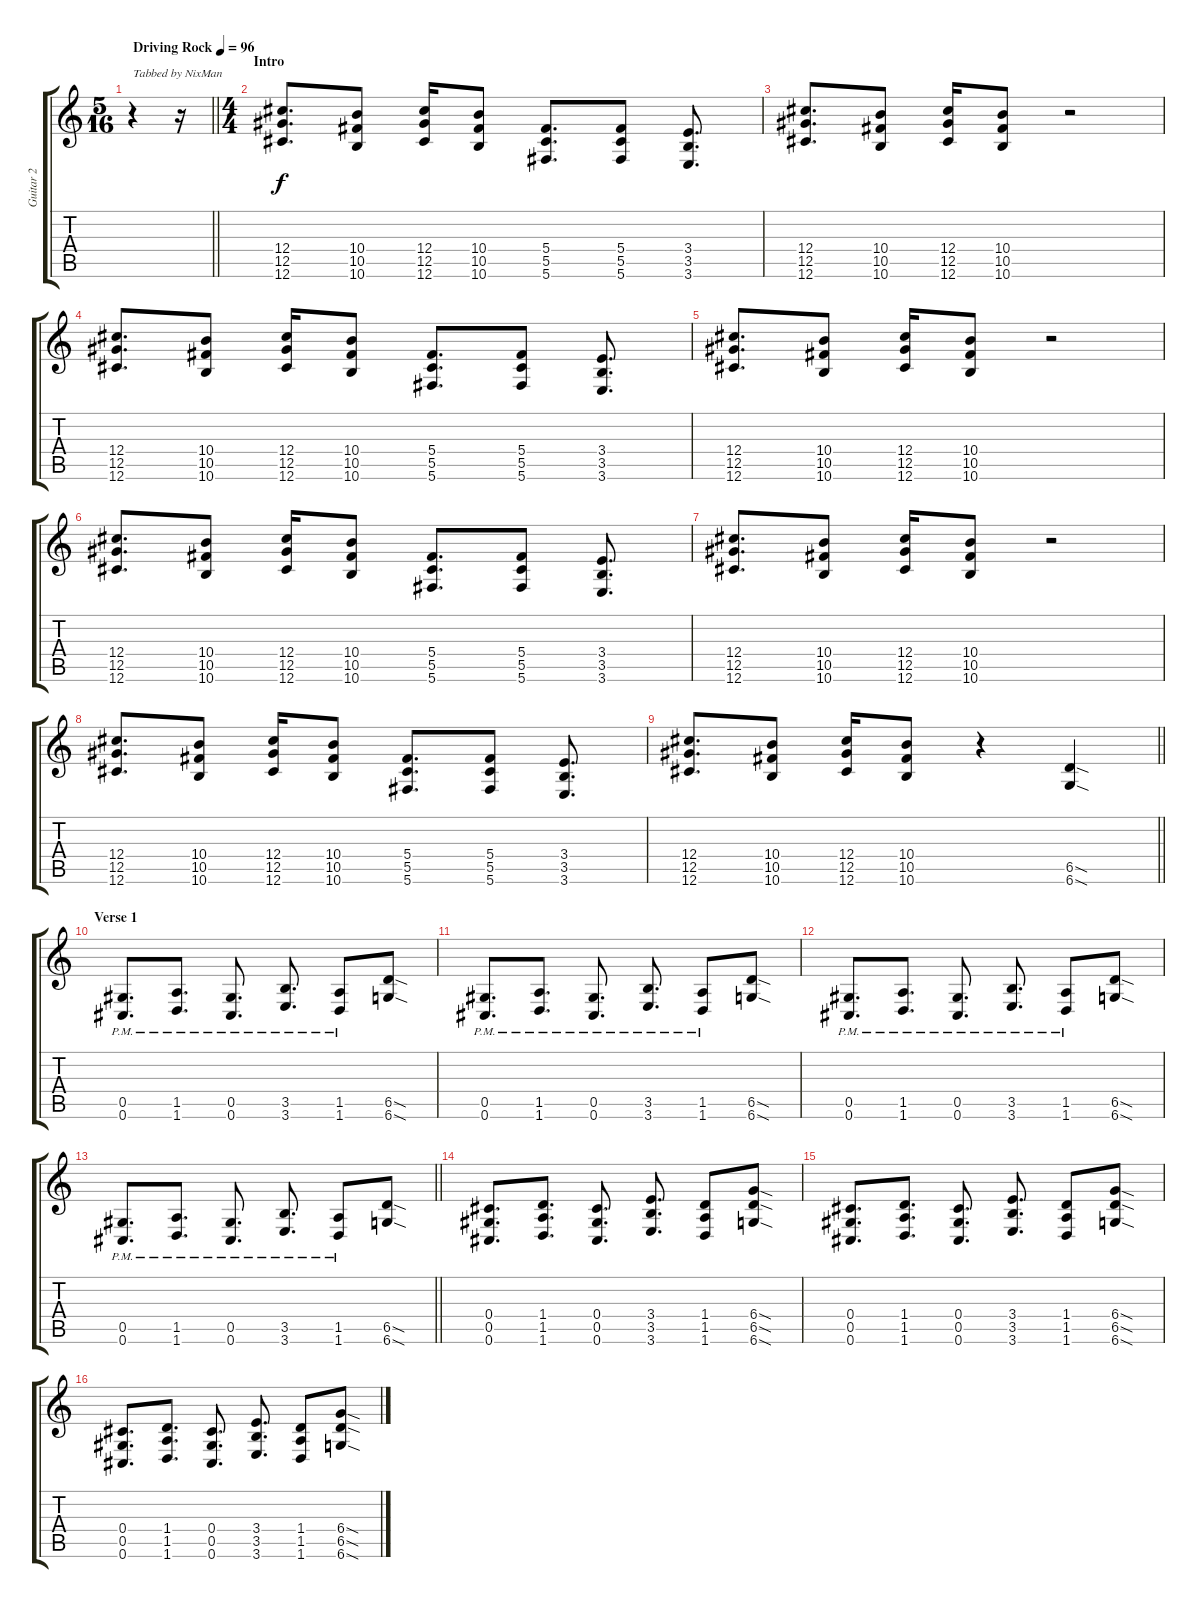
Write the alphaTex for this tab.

\track ("Guitar 2" "Guitar 2") {instrument overdrivenguitar}
\staff {score tabs}
\tuning (Eb4 Bb3 Gb3 Db3 Ab2 Db2) {hide}
\ts (5 16)
\tempo (96 "Driving Rock")
\clef g2
\barLineRight lightlight
\ks c
r.4{txt "Tabbed by NixMan" dy f instrument overdrivenguitar} r.16 |
\ts (4 4)
\section ("" "Intro")
(12.4 12.5 12.6).8{d} (10.4 10.5 10.6).8 (12.4 12.5 12.6).16 (10.4 10.5 10.6).8 (5.4 5.5 5.6).8{d} (5.4 5.5 5.6).8 (3.4 3.5 3.6).8{d} |
(12.4 12.5 12.6).8{d} (10.4 10.5 10.6).8 (12.4 12.5 12.6).16 (10.4 10.5 10.6).8 r.2 |
(12.4 12.5 12.6).8{d} (10.4 10.5 10.6).8 (12.4 12.5 12.6).16 (10.4 10.5 10.6).8 (5.4 5.5 5.6).8{d} (5.4 5.5 5.6).8 (3.4 3.5 3.6).8{d} |
(12.4 12.5 12.6).8{d} (10.4 10.5 10.6).8 (12.4 12.5 12.6).16 (10.4 10.5 10.6).8 r.2 |
(12.4 12.5 12.6).8{d} (10.4 10.5 10.6).8 (12.4 12.5 12.6).16 (10.4 10.5 10.6).8 (5.4 5.5 5.6).8{d} (5.4 5.5 5.6).8 (3.4 3.5 3.6).8{d} |
(12.4 12.5 12.6).8{d} (10.4 10.5 10.6).8 (12.4 12.5 12.6).16 (10.4 10.5 10.6).8 r.2 |
(12.4 12.5 12.6).8{d} (10.4 10.5 10.6).8 (12.4 12.5 12.6).16 (10.4 10.5 10.6).8 (5.4 5.5 5.6).8{d} (5.4 5.5 5.6).8 (3.4 3.5 3.6).8{d} |
\barLineRight lightlight
(12.4 12.5 12.6).8{d} (10.4 10.5 10.6).8 (12.4 12.5 12.6).16 (10.4 10.5 10.6).8 r.4 (6.5{sod} 6.6{sod}).4 |
\section ("" "Verse 1")
(0.5{pm} 0.6{pm}).8{d} (1.5{pm} 1.6{pm}).8{d} (0.5{pm} 0.6{pm}).8{d} (3.5{pm} 3.6{pm}).8{d} (1.5{pm} 1.6{pm}).8 (6.5{sod} 6.6{sod}).8 |
(0.5{pm} 0.6{pm}).8{d} (1.5{pm} 1.6{pm}).8{d} (0.5{pm} 0.6{pm}).8{d} (3.5{pm} 3.6{pm}).8{d} (1.5{pm} 1.6{pm}).8 (6.5{sod} 6.6{sod}).8 |
(0.5{pm} 0.6{pm}).8{d} (1.5{pm} 1.6{pm}).8{d} (0.5{pm} 0.6{pm}).8{d} (3.5{pm} 3.6{pm}).8{d} (1.5{pm} 1.6{pm}).8 (6.5{sod} 6.6{sod}).8 |
\barLineRight lightlight
(0.5{pm} 0.6{pm}).8{d} (1.5{pm} 1.6{pm}).8{d} (0.5{pm} 0.6{pm}).8{d} (3.5{pm} 3.6{pm}).8{d} (1.5{pm} 1.6{pm}).8 (6.5{sod} 6.6{sod}).8 |
\section ("" "")
(0.4 0.5 0.6).8{d} (1.4 1.5 1.6).8{d} (0.4 0.5 0.6).8{d} (3.4 3.5 3.6).8{d} (1.4 1.5 1.6).8 (6.4{sod} 6.5{sod} 6.6{sod}).8 |
(0.4 0.5 0.6).8{d} (1.4 1.5 1.6).8{d} (0.4 0.5 0.6).8{d} (3.4 3.5 3.6).8{d} (1.4 1.5 1.6).8 (6.4{sod} 6.5{sod} 6.6{sod}).8 |
(0.4 0.5 0.6).8{d} (1.4 1.5 1.6).8{d} (0.4 0.5 0.6).8{d} (3.4 3.5 3.6).8{d} (1.4 1.5 1.6).8 (6.4{sod} 6.5{sod} 6.6{sod}).8
